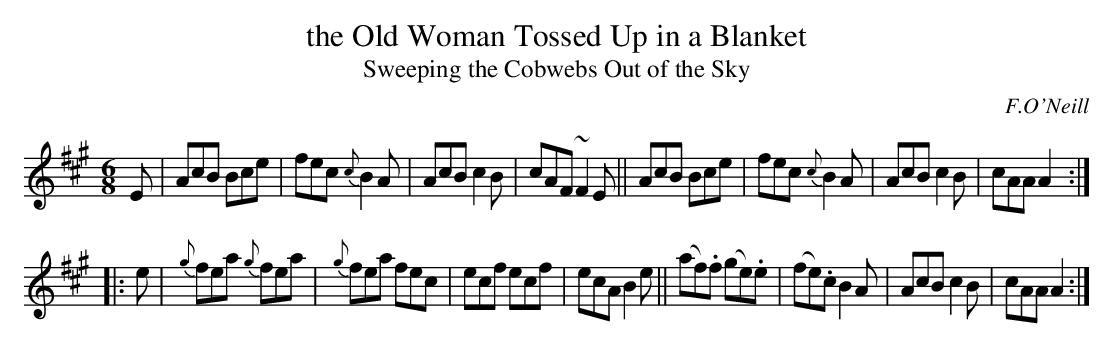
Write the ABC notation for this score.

X:1
T:the Old Woman Tossed Up in a Blanket
T:Sweeping the Cobwebs Out of the Sky
O:F.O'Neill
M:6/8
K:A
E |\
AcB Bce | fec {c}B2A | AcB c2B | cAF ~F2E ||\
AcB Bce | fec {c}B2A | AcB c2B | cAA A2 :|
|: e |\
{g}fea {g}fea | {g}fea fec | ecf ecf | ecA B2e ||\
(af).f (ge).e | (fe).c B2A | AcB c2B | cAA A2 :|
